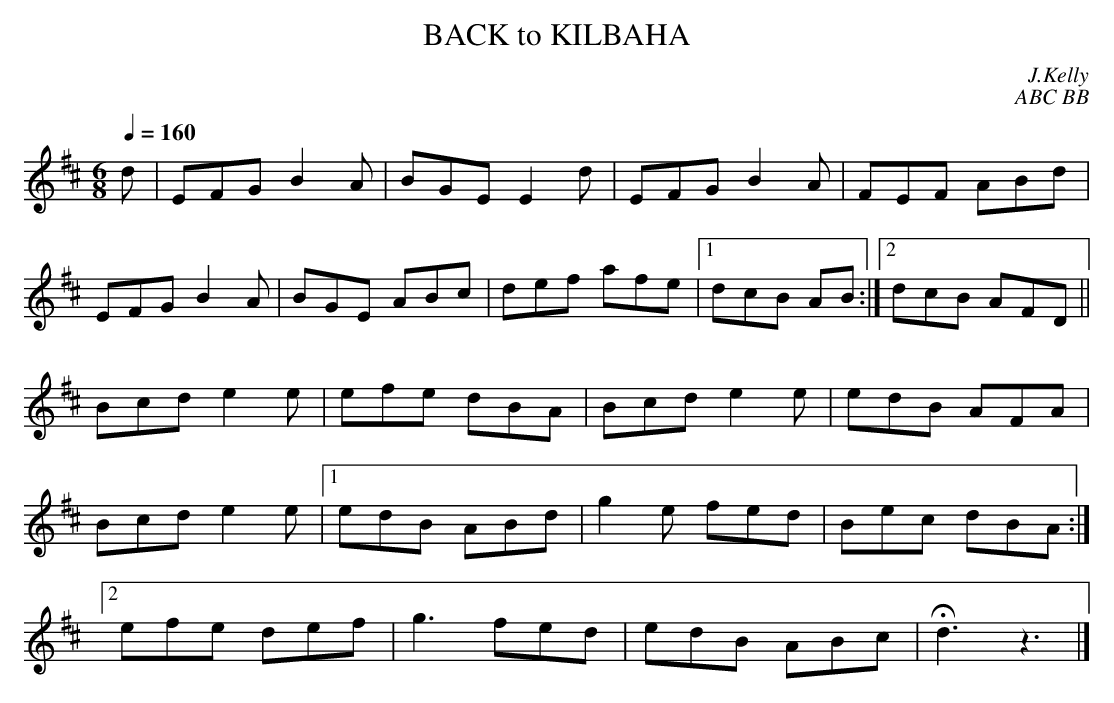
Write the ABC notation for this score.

X:1
T:BACK to KILBAHA
C:J.Kelly
C:ABC BB
M:6/8
L:1/8
Q:1/4=160
K:D
d|EFG B2A|BGE E2d|EFG B2A|FEF ABd|
EFG B2A|BGE ABc|def afe|1 dcB AB :|\
[2 dcB AFD||
Bcd e2e|efe dBA|Bcd e2e|edB AFA|
Bcd e2e|1 edB ABd|g2e fed|Bec dBA :|
[2 efe def|g3 fed|edB ABc|Hd3z3|]
